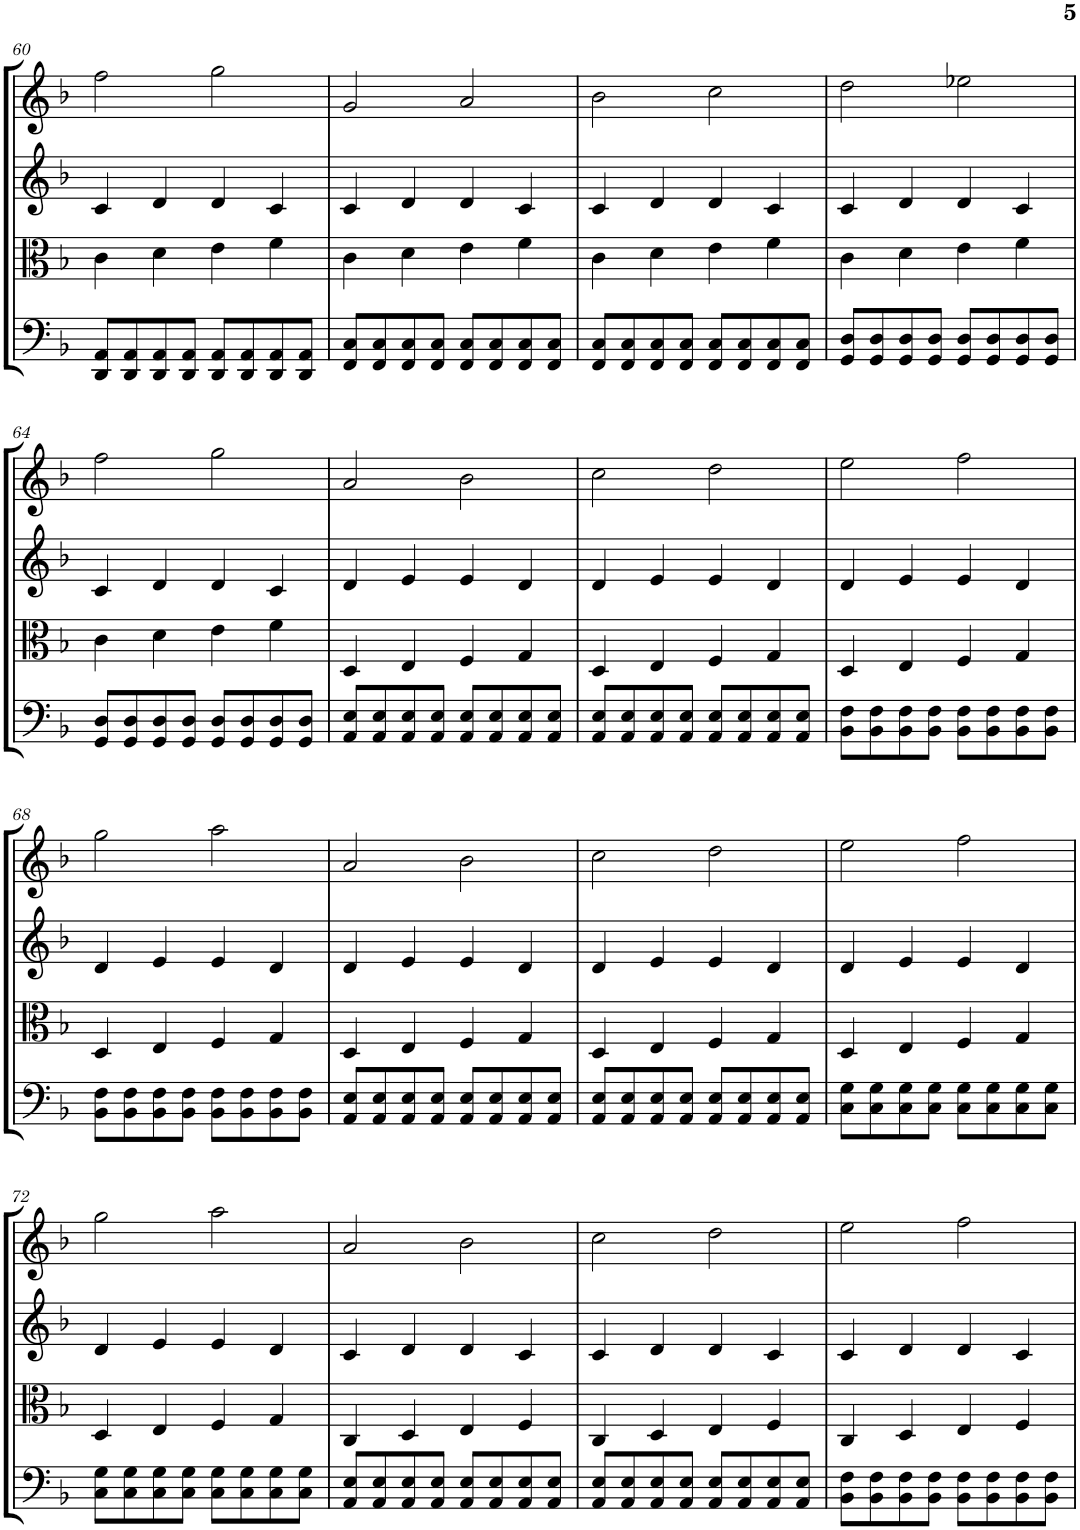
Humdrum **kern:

**kern	**kern	**kern	**kern
*part4	*part3	*part2	*part1
*staff4	*staff3	*staff2	*staff1
*I"Violoncello	*I"Viola	*I"Violin II	*I"Violin I
*I'Vc	*I'Vla	*I'Vln	*I'Vln
!!LO:PB:g=z
*clefF4	*clefC3	*clefG2	*clefG2
*k[b-]	*k[b-]	*k[b-]	*k[b-]
*M4/4	*M4/4	*M4/4	*M4/4
=60	=60	=60	=60
8DD/ 8AA/L	4c\	4c/	2ff\
8DD/ 8AA/	.	.	.
8DD/ 8AA/	4d\	4d/	.
8DD/ 8AA/J	.	.	.
8DD/ 8AA/L	4e\	4d/	2gg\
8DD/ 8AA/	.	.	.
8DD/ 8AA/	4f\	4c/	.
8DD/ 8AA/J	.	.	.
=61	=61	=61	=61
8FF/ 8C/L	4c\	4c/	2g/
8FF/ 8C/	.	.	.
8FF/ 8C/	4d\	4d/	.
8FF/ 8C/J	.	.	.
8FF/ 8C/L	4e\	4d/	2a/
8FF/ 8C/	.	.	.
8FF/ 8C/	4f\	4c/	.
8FF/ 8C/J	.	.	.
=62	=62	=62	=62
8FF/ 8C/L	4c\	4c/	2b-\
8FF/ 8C/	.	.	.
8FF/ 8C/	4d\	4d/	.
8FF/ 8C/J	.	.	.
8FF/ 8C/L	4e\	4d/	2cc\
8FF/ 8C/	.	.	.
8FF/ 8C/	4f\	4c/	.
8FF/ 8C/J	.	.	.
=63	=63	=63	=63
8GG/ 8D/L	4c\	4c/	2dd\
8GG/ 8D/	.	.	.
8GG/ 8D/	4d\	4d/	.
8GG/ 8D/J	.	.	.
8GG/ 8D/L	4e\	4d/	2ee-X\
8GG/ 8D/	.	.	.
8GG/ 8D/	4f\	4c/	.
8GG/ 8D/J	.	.	.
!!LO:LB:g=z
=64	=64	=64	=64
8GG/ 8D/L	4c\	4c/	2ff\
8GG/ 8D/	.	.	.
8GG/ 8D/	4d\	4d/	.
8GG/ 8D/J	.	.	.
8GG/ 8D/L	4e\	4d/	2gg\
8GG/ 8D/	.	.	.
8GG/ 8D/	4f\	4c/	.
8GG/ 8D/J	.	.	.
=65	=65	=65	=65
8AA/ 8E/L	4D/	4d/	2a/
8AA/ 8E/	.	.	.
8AA/ 8E/	4E/	4e/	.
8AA/ 8E/J	.	.	.
8AA/ 8E/L	4F/	4e/	2b-\
8AA/ 8E/	.	.	.
8AA/ 8E/	4G/	4d/	.
8AA/ 8E/J	.	.	.
=66	=66	=66	=66
8AA/ 8E/L	4D/	4d/	2cc\
8AA/ 8E/	.	.	.
8AA/ 8E/	4E/	4e/	.
8AA/ 8E/J	.	.	.
8AA/ 8E/L	4F/	4e/	2dd\
8AA/ 8E/	.	.	.
8AA/ 8E/	4G/	4d/	.
8AA/ 8E/J	.	.	.
=67	=67	=67	=67
8BB-\ 8F\L	4D/	4d/	2ee\
8BB-\ 8F\	.	.	.
8BB-\ 8F\	4E/	4e/	.
8BB-\ 8F\J	.	.	.
8BB-\ 8F\L	4F/	4e/	2ff\
8BB-\ 8F\	.	.	.
8BB-\ 8F\	4G/	4d/	.
8BB-\ 8F\J	.	.	.
!!LO:LB:g=z
=68	=68	=68	=68
8BB-\ 8F\L	4D/	4d/	2gg\
8BB-\ 8F\	.	.	.
8BB-\ 8F\	4E/	4e/	.
8BB-\ 8F\J	.	.	.
8BB-\ 8F\L	4F/	4e/	2aa\
8BB-\ 8F\	.	.	.
8BB-\ 8F\	4G/	4d/	.
8BB-\ 8F\J	.	.	.
=69	=69	=69	=69
8AA/ 8E/L	4D/	4d/	2a/
8AA/ 8E/	.	.	.
8AA/ 8E/	4E/	4e/	.
8AA/ 8E/J	.	.	.
8AA/ 8E/L	4F/	4e/	2b-\
8AA/ 8E/	.	.	.
8AA/ 8E/	4G/	4d/	.
8AA/ 8E/J	.	.	.
=70	=70	=70	=70
8AA/ 8E/L	4D/	4d/	2cc\
8AA/ 8E/	.	.	.
8AA/ 8E/	4E/	4e/	.
8AA/ 8E/J	.	.	.
8AA/ 8E/L	4F/	4e/	2dd\
8AA/ 8E/	.	.	.
8AA/ 8E/	4G/	4d/	.
8AA/ 8E/J	.	.	.
=71	=71	=71	=71
8C\ 8G\L	4D/	4d/	2ee\
8C\ 8G\	.	.	.
8C\ 8G\	4E/	4e/	.
8C\ 8G\J	.	.	.
8C\ 8G\L	4F/	4e/	2ff\
8C\ 8G\	.	.	.
8C\ 8G\	4G/	4d/	.
8C\ 8G\J	.	.	.
!!LO:LB:g=z
=72	=72	=72	=72
8C\ 8G\L	4D/	4d/	2gg\
8C\ 8G\	.	.	.
8C\ 8G\	4E/	4e/	.
8C\ 8G\J	.	.	.
8C\ 8G\L	4F/	4e/	2aa\
8C\ 8G\	.	.	.
8C\ 8G\	4G/	4d/	.
8C\ 8G\J	.	.	.
=73	=73	=73	=73
8AA/ 8E/L	4C/	4c/	2a/
8AA/ 8E/	.	.	.
8AA/ 8E/	4D/	4d/	.
8AA/ 8E/J	.	.	.
8AA/ 8E/L	4E/	4d/	2b-\
8AA/ 8E/	.	.	.
8AA/ 8E/	4F/	4c/	.
8AA/ 8E/J	.	.	.
=74	=74	=74	=74
8AA/ 8E/L	4C/	4c/	2cc\
8AA/ 8E/	.	.	.
8AA/ 8E/	4D/	4d/	.
8AA/ 8E/J	.	.	.
8AA/ 8E/L	4E/	4d/	2dd\
8AA/ 8E/	.	.	.
8AA/ 8E/	4F/	4c/	.
8AA/ 8E/J	.	.	.
=75	=75	=75	=75
8BB-\ 8F\L	4C/	4c/	2ee\
8BB-\ 8F\	.	.	.
8BB-\ 8F\	4D/	4d/	.
8BB-\ 8F\J	.	.	.
8BB-\ 8F\L	4E/	4d/	2ff\
8BB-\ 8F\	.	.	.
8BB-\ 8F\	4F/	4c/	.
8BB-\ 8F\J	.	.	.
=	=	=	=
*-	*-	*-	*-
